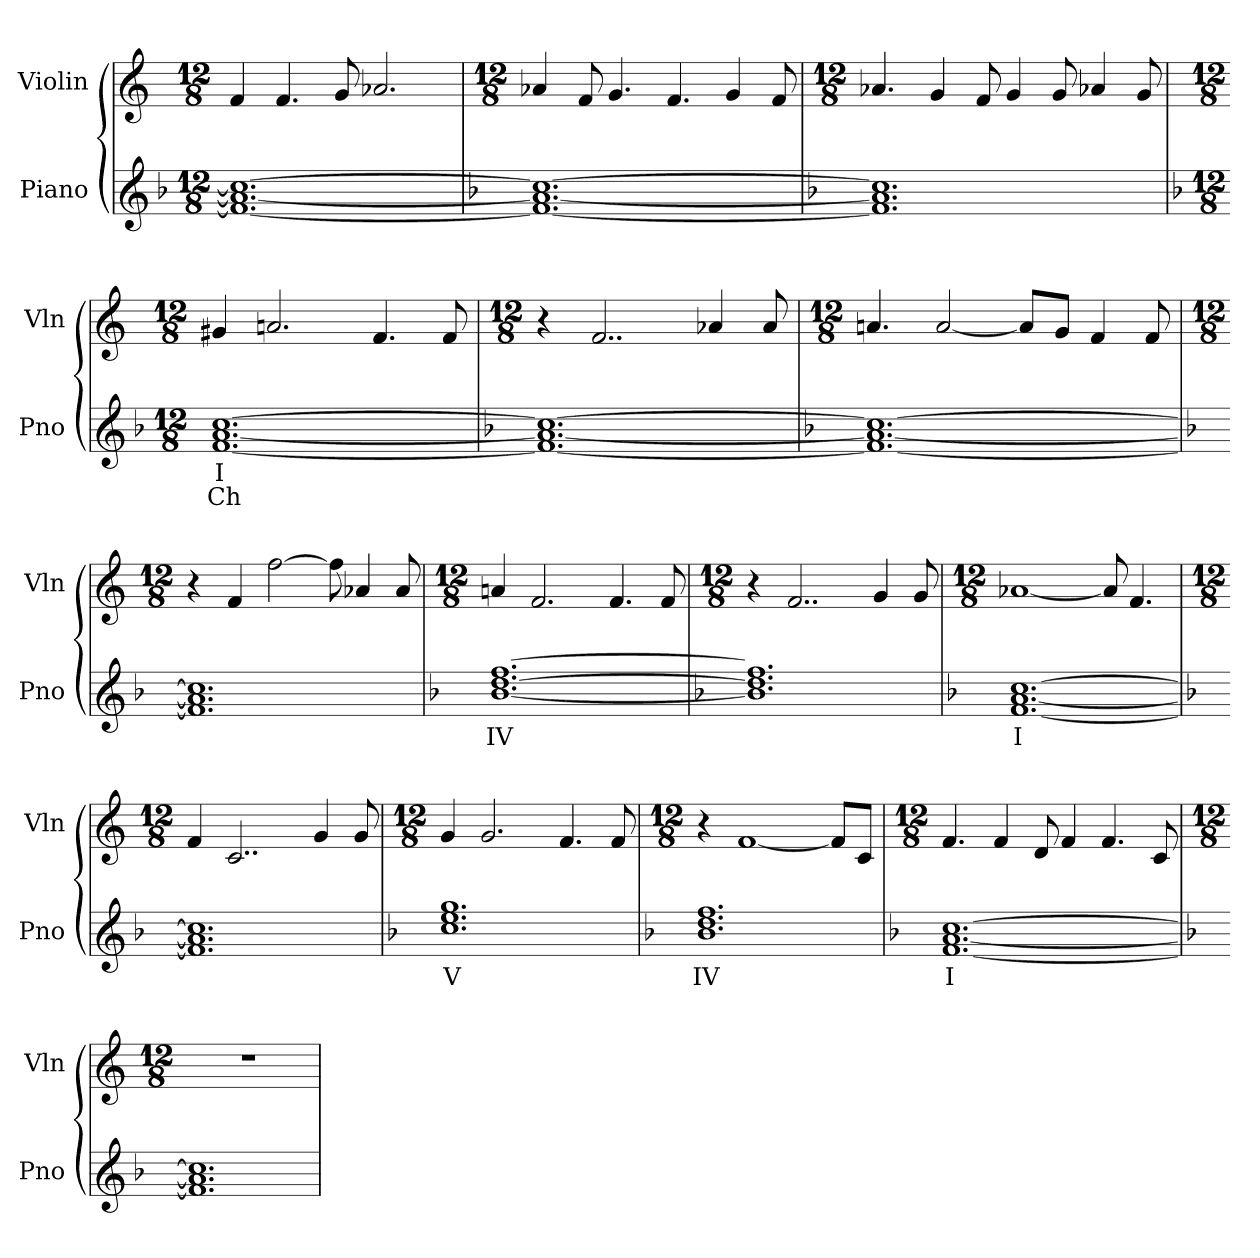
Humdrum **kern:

**kern	**text	**text	**kern
*part2	*part2	*part2	*part1
*staff2	*staff2	*staff2	*staff1
*I"Piano	*	*	*I"Violin
*I'Pno	*	*	*I'Vln
*k[b-]	*	*	*
*F:	*	*	*
*M12/8	*	*	*M12/8
=	=	=	=
1.f_ 1.a_ 1.cc_	.	.	4f
.	.	.	4.f
.	.	.	8g
.	.	.	2.a-X
=	=	=	=
*k[b-]	*	*	*
*F:	*	*	*
*	*	*	*M12/8
1.f_ 1.a_ 1.cc_	.	.	4a-X
.	.	.	8f
.	.	.	4.g
.	.	.	4.f
.	.	.	4g
.	.	.	8f
=	=	=	=
*k[b-]	*	*	*
*F:	*	*	*
*	*	*	*M12/8
1.f] 1.a] 1.cc]	.	.	4.a-X
.	.	.	4g
.	.	.	8f
.	.	.	4g
.	.	.	8g
.	.	.	4a-X
.	.	.	8g
=	=	=	=
*k[b-]	*	*	*
*F:	*	*	*
*M12/8	*	*	*M12/8
[1.f [1.a [1.cc	I	Ch	4g#X
.	.	.	2.an
.	.	.	4.f
.	.	.	8f
=	=	=	=
*k[b-]	*	*	*
*F:	*	*	*
*	*	*	*M12/8
1.f_ 1.a_ 1.cc_	.	.	4r
.	.	.	2..f
.	.	.	4a-X
.	.	.	8a-
=	=	=	=
*k[b-]	*	*	*
*F:	*	*	*
*	*	*	*M12/8
1.f_ 1.a_ 1.cc_	.	.	4.an
.	.	.	[2a
.	.	.	8aL]
.	.	.	8gJ
.	.	.	4f
.	.	.	8f
=	=	=	=
*k[b-]	*	*	*
*F:	*	*	*
*	*	*	*M12/8
1.f] 1.a] 1.cc]	.	.	4r
.	.	.	4f
.	.	.	[2ff
.	.	.	8ff]
.	.	.	4a-X
.	.	.	8a-
=	=	=	=
*k[b-]	*	*	*
*F:	*	*	*
*	*	*	*M12/8
[1.b- [1.dd [1.ff	IV	.	4an
.	.	.	2.f
.	.	.	4.f
.	.	.	8f
=	=	=	=
*k[b-]	*	*	*
*F:	*	*	*
*	*	*	*M12/8
1.b-] 1.dd] 1.ff]	.	.	4r
.	.	.	2..f
.	.	.	4g
.	.	.	8g
=	=	=	=
*k[b-]	*	*	*
*F:	*	*	*
*	*	*	*M12/8
[1.f [1.a [1.cc	I	.	[1a-X
.	.	.	8a-]
.	.	.	4.f
=	=	=	=
*k[b-]	*	*	*
*F:	*	*	*
*	*	*	*M12/8
1.f] 1.a] 1.cc]	.	.	4f
.	.	.	2..c
.	.	.	4g
.	.	.	8g
=	=	=	=
*k[b-]	*	*	*
*F:	*	*	*
*	*	*	*M12/8
1.cc 1.ee 1.gg	V	.	4g
.	.	.	2.g
.	.	.	4.f
.	.	.	8f
=	=	=	=
*k[b-]	*	*	*
*F:	*	*	*
*	*	*	*M12/8
1.b- 1.dd 1.ff	IV	.	4r
.	.	.	[1f
.	.	.	8fL]
.	.	.	8cJ
=	=	=	=
*k[b-]	*	*	*
*F:	*	*	*
*	*	*	*M12/8
[1.f [1.a [1.cc	I	.	4.f
.	.	.	4f
.	.	.	8d
.	.	.	4f
.	.	.	4.f
.	.	.	8c
=	=	=	=
*k[b-]	*	*	*
*F:	*	*	*
*	*	*	*M12/8
1.f] 1.a] 1.cc]	.	.	1.r
=	=	=	=
*-	*-	*-	*-
